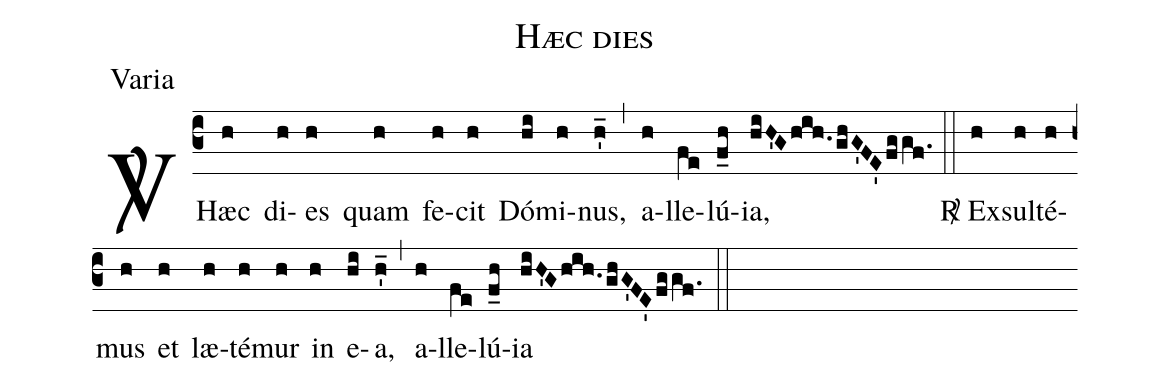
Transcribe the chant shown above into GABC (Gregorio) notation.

name:Hæc dies;
office-part:Varia;
%%
(c3) <sp>V/</sp>Hæc(h) di(h)es(h) quam(h) fe(h)cit(h) Dó(hi)mi(h)nus,(h'_) (,) a(h)lle(fe)lú(f_h)ia,(hiH'Ghih.ghG'FE'fggf.) (::)
<sp>R/</sp> Ex(h)sul(h)té(h)mus(h) et(h) læ(h)té(h)mur(h) in(h) e(hi)a,(h'_) (,) a(h)lle(fe)lú(f_h)ia(hiH'Ghih.ghG'FE'fggf.) (::)
